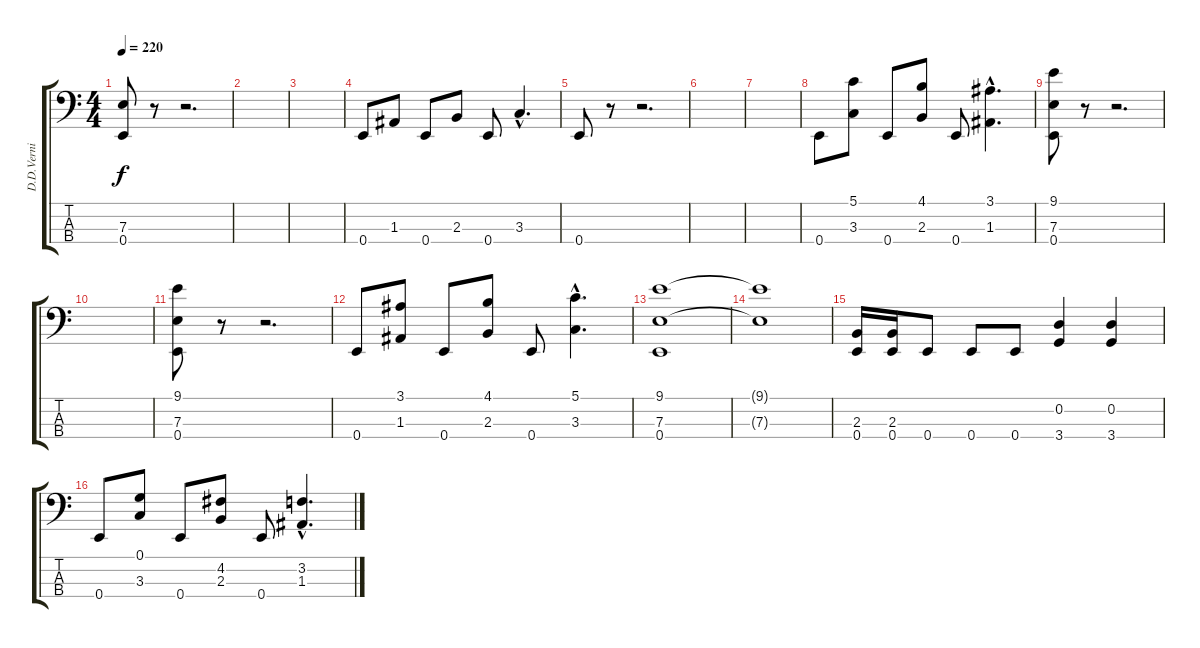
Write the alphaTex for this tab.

\track ("D.D.Verni - Bass" "D.D.Verni ") {instrument slapbass1}
\staff {score tabs}
\tuning (G2 D2 A1 E1) {hide}
\ts (4 4)
\tempo 220
\clef f4
\ks c
(7.3 0.4).8{dy f} r.8 r.2{d} |
|
|
0.4.8 1.3.8 0.4.8 2.3.8 0.4.8 3.3{hac}.4{d} |
0.4.8 r.8 r.2{d} |
|
|
0.4.8 (5.1 3.3).8 0.4.8 (4.1 2.3).8 0.4.8 (3.1{hac} 1.3{hac}).4{d} |
(9.1 7.3 0.4).8 r.8 r.2{d} |
|
(9.1 7.3 0.4).8 r.8 r.2{d} |
0.4.8 (3.1 1.3).8 0.4.8 (4.1 2.3).8 0.4.8 (5.1{hac} 3.3{hac}).4{d} |
(9.1 7.3 0.4).1 |
(9.1{t} 7.3{t}).1 |
(2.3 0.4).16 (2.3 0.4).16 0.4.8 0.4.8 0.4.8 (0.2 3.4).4 (0.2 3.4).4 |
0.4.8 (0.1 3.3).8 0.4.8 (4.2 2.3).8 0.4.8 (3.2{hac} 1.3{hac}).4{d}
